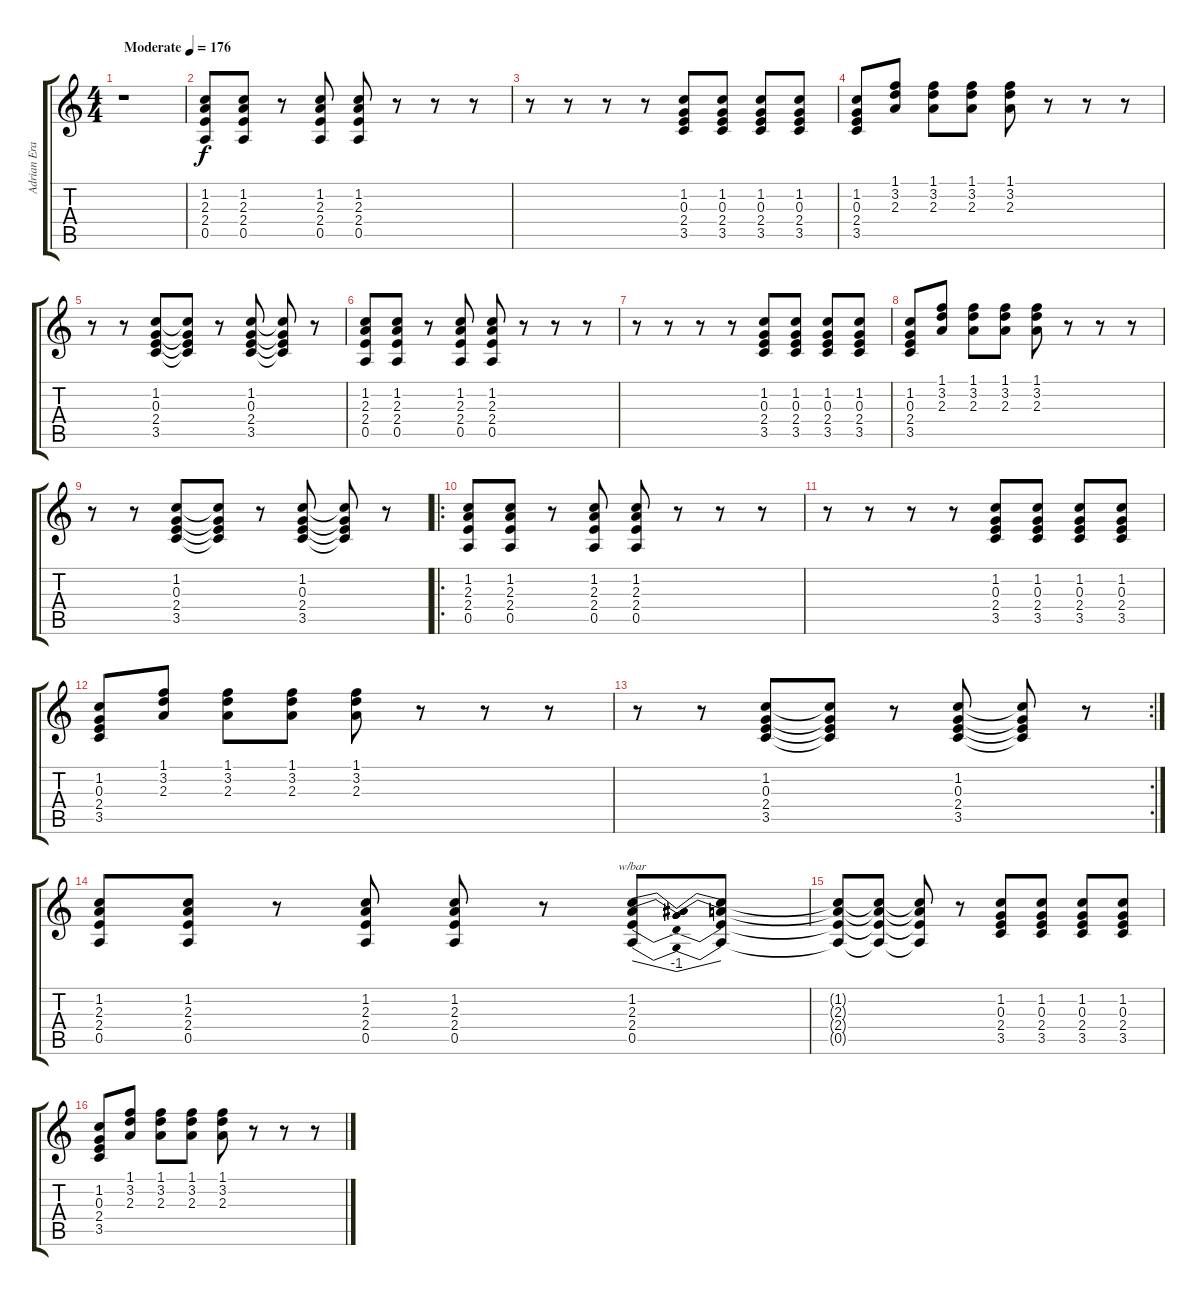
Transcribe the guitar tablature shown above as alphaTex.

\track ("Adrian Erasmus" "Adrian Era") {instrument distortionguitar}
\staff {score tabs}
\tuning (E4 B3 G3 D3 A2 E2) {hide}
\ts (4 4)
\tempo (176 "Moderate")
\clef g2
\ks c
r.1{dy f instrument distortionguitar} |
(1.2 2.3 2.4 0.5).8 (1.2 2.3 2.4 0.5).8 r.8 (1.2 2.3 2.4 0.5).8 (1.2 2.3 2.4 0.5).8 r.8 r.8 r.8 |
r.8 r.8 r.8 r.8 (1.2 0.3 2.4 3.5).8 (1.2 0.3 2.4 3.5).8 (1.2 0.3 2.4 3.5).8 (1.2 0.3 2.4 3.5).8 |
(1.2 0.3 2.4 3.5).8 (1.1 3.2 2.3).8 (1.1 3.2 2.3).8 (1.1 3.2 2.3).8 (1.1 3.2 2.3).8 r.8 r.8 r.8 |
r.8 r.8 (1.2 0.3 2.4 3.5).8 (1.2{t} 0.3{t} 2.4{t} 3.5{t}).8 r.8 (1.2 0.3 2.4 3.5).8 (1.2{t} 0.3{t} 2.4{t} 3.5{t}).8 r.8 |
(1.2 2.3 2.4 0.5).8 (1.2 2.3 2.4 0.5).8 r.8 (1.2 2.3 2.4 0.5).8 (1.2 2.3 2.4 0.5).8 r.8 r.8 r.8 |
r.8 r.8 r.8 r.8 (1.2 0.3 2.4 3.5).8 (1.2 0.3 2.4 3.5).8 (1.2 0.3 2.4 3.5).8 (1.2 0.3 2.4 3.5).8 |
(1.2 0.3 2.4 3.5).8 (1.1 3.2 2.3).8 (1.1 3.2 2.3).8 (1.1 3.2 2.3).8 (1.1 3.2 2.3).8 r.8 r.8 r.8 |
r.8 r.8 (1.2 0.3 2.4 3.5).8 (1.2{t} 0.3{t} 2.4{t} 3.5{t}).8 r.8 (1.2 0.3 2.4 3.5).8 (1.2{t} 0.3{t} 2.4{t} 3.5{t}).8 r.8 |
\ro
(1.2 2.3 2.4 0.5).8 (1.2 2.3 2.4 0.5).8 r.8 (1.2 2.3 2.4 0.5).8 (1.2 2.3 2.4 0.5).8 r.8 r.8 r.8 |
r.8 r.8 r.8 r.8 (1.2 0.3 2.4 3.5).8 (1.2 0.3 2.4 3.5).8 (1.2 0.3 2.4 3.5).8 (1.2 0.3 2.4 3.5).8 |
(1.2 0.3 2.4 3.5).8 (1.1 3.2 2.3).8 (1.1 3.2 2.3).8 (1.1 3.2 2.3).8 (1.1 3.2 2.3).8 r.8 r.8 r.8 |
\rc 2
r.8 r.8 (1.2 0.3 2.4 3.5).8 (1.2{t} 0.3{t} 2.4{t} 3.5{t}).8 r.8 (1.2 0.3 2.4 3.5).8 (1.2{t} 0.3{t} 2.4{t} 3.5{t}).8 r.8 |
(1.2 2.3 2.4 0.5).8 (1.2 2.3 2.4 0.5).8 r.8 (1.2 2.3 2.4 0.5).8 (1.2 2.3 2.4 0.5).8 r.8 (1.2 2.3 2.4 0.5).8{tbe (dip default 0 0 30 -4 60 0)} (1.2{t} 2.3{t} 2.4{t} 0.5{t}).8 |
(1.2{t} 2.3{t} 2.4{t} 0.5{t}).8 (1.2{t} 2.3{t} 2.4{t} 0.5{t}).8 (1.2{t} 2.3{t} 2.4{t} 0.5{t}).8 r.8 (1.2 0.3 2.4 3.5).8 (1.2 0.3 2.4 3.5).8 (1.2 0.3 2.4 3.5).8 (1.2 0.3 2.4 3.5).8 |
(1.2 0.3 2.4 3.5).8 (1.1 3.2 2.3).8 (1.1 3.2 2.3).8 (1.1 3.2 2.3).8 (1.1 3.2 2.3).8 r.8 r.8 r.8
